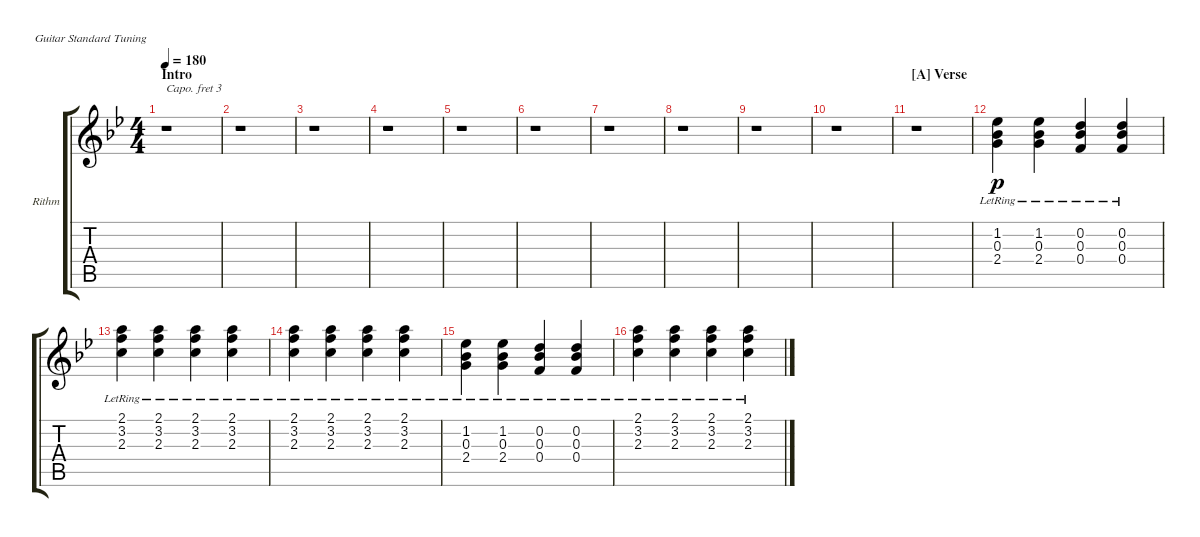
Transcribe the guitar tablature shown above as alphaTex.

\defaultSystemsLayout 4
\bracketExtendMode groupsimilarinstruments
\firstSystemTrackNameOrientation horizontal
\otherSystemsTrackNameOrientation horizontal
\track ("Rithym Guitar" "Rithm") {instrument acousticguitarsteel}
\staff {score tabs}
\capo 3
\tuning (E4 B3 G3 D3 A2 E2)
\ts (4 4)
\section ("" "Intro")
\tempo 180
\clef g2
\ks bb
r.1{dy p instrument acousticguitarsteel} |
r.1 |
r.1 |
r.1 |
r.1 |
r.1 |
r.1 |
r.1 |
r.1 |
r.1 |
\section ("A" "Verse")
r.1 |
(1.2{lr} 0.3{lr} 2.4{lr}).4 (1.2{lr} 0.3{lr} 2.4{lr}).4 (0.3{lr} 0.2{lr} 0.4{lr}).4 (0.3{lr} 0.2{lr} 0.4{lr}).4 |
(2.1{lr} 3.2{lr} 2.3{lr}).4 (2.1{lr} 3.2{lr} 2.3{lr}).4 (2.1{lr} 3.2{lr} 2.3{lr}).4 (2.1{lr} 3.2{lr} 2.3{lr}).4 |
(2.1{lr} 3.2{lr} 2.3{lr}).4 (2.1{lr} 3.2{lr} 2.3{lr}).4 (2.1{lr} 3.2{lr} 2.3{lr}).4 (2.1{lr} 3.2{lr} 2.3{lr}).4 |
(1.2{lr} 0.3{lr} 2.4{lr}).4 (1.2{lr} 0.3{lr} 2.4{lr}).4 (0.3{lr} 0.2{lr} 0.4{lr}).4 (0.3{lr} 0.2{lr} 0.4{lr}).4 |
(2.1{lr} 3.2{lr} 2.3{lr}).4 (2.1{lr} 3.2{lr} 2.3{lr}).4 (2.1{lr} 3.2{lr} 2.3{lr}).4 (2.1{lr} 3.2{lr} 2.3{lr}).4
